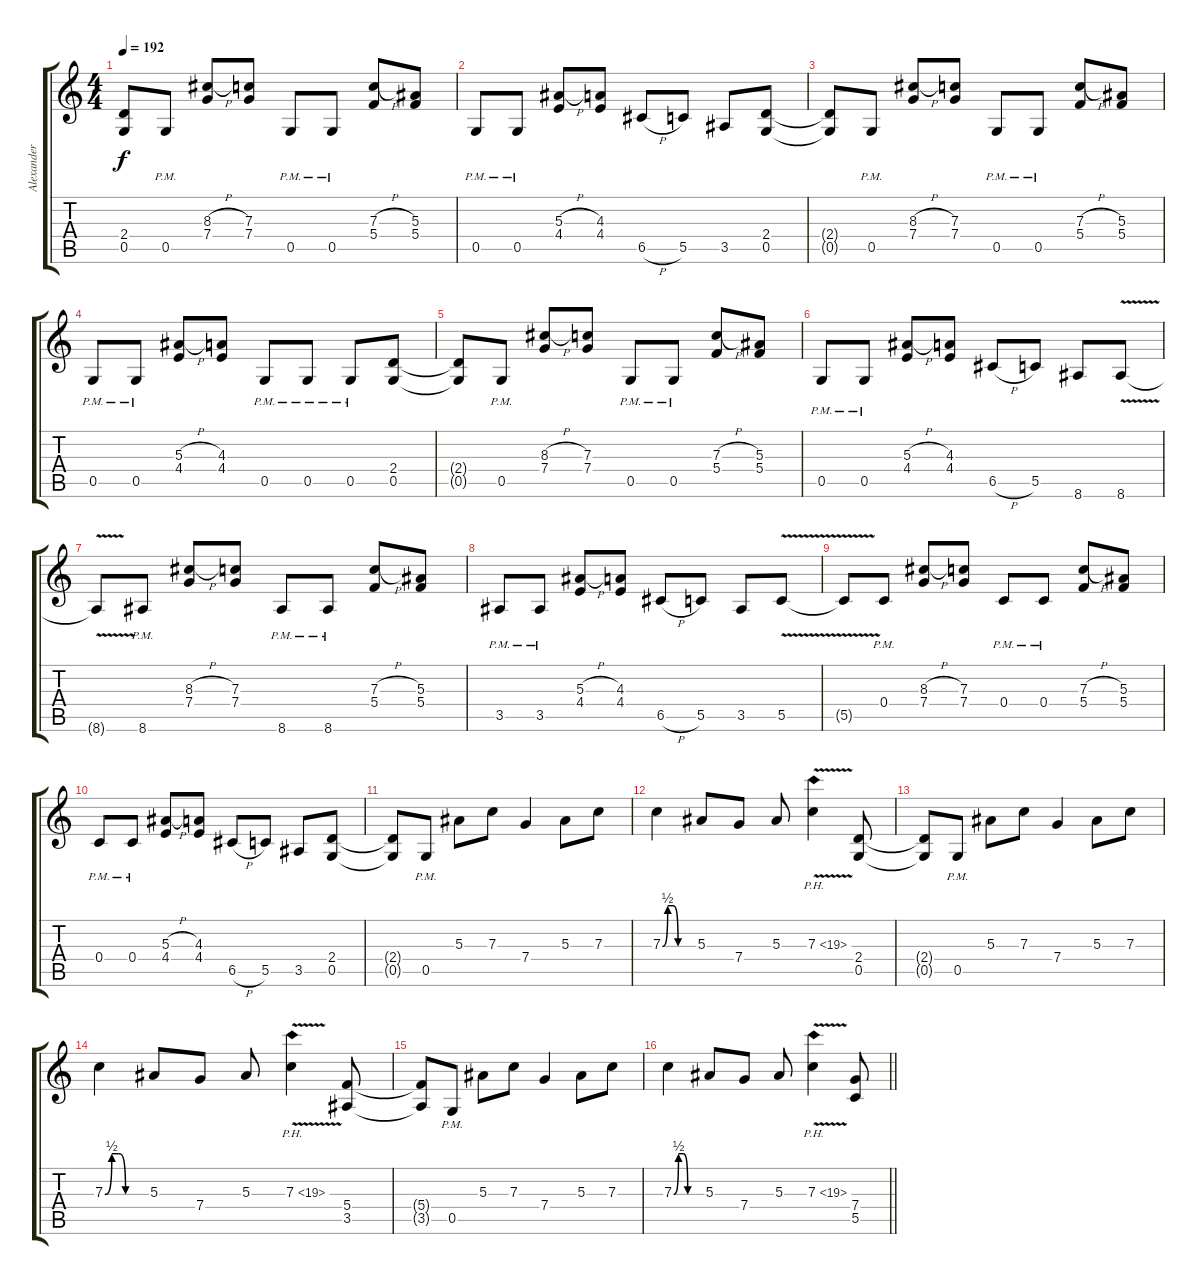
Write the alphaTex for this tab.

\track ("Alexander Nunez" "Alexander ") {instrument distortionguitar}
\staff {score tabs}
\tuning (D4 A3 F3 C3 G2 D2) {hide}
\ts (4 4)
\tempo 192
\clef g2
\ks c
(2.4{t} 0.5{t}).8{dy f} 0.5{pm}.8 (8.3{h} 7.4).8 (7.3 7.4).8 0.5{pm}.8 0.5{pm}.8 (7.3{h} 5.4).8 (5.3 5.4).8 |
0.5{pm}.8 0.5{pm}.8 (5.3{h} 4.4).8 (4.3 4.4).8 6.5{h}.8 5.5.8 3.5.8 (2.4 0.5).8 |
(2.4{t} 0.5{t}).8 0.5{pm}.8 (8.3{h} 7.4).8 (7.3 7.4).8 0.5{pm}.8 0.5{pm}.8 (7.3{h} 5.4).8 (5.3 5.4).8 |
0.5{pm}.8 0.5{pm}.8 (5.3{h} 4.4).8 (4.3 4.4).8 0.5{pm}.8 0.5{pm}.8 0.5{pm}.8 (2.4 0.5).8 |
(2.4{t} 0.5{t}).8 0.5{pm}.8 (8.3{h} 7.4).8 (7.3 7.4).8 0.5{pm}.8 0.5{pm}.8 (7.3{h} 5.4).8 (5.3 5.4).8 |
0.5{pm}.8 0.5{pm}.8 (5.3{h} 4.4).8 (4.3 4.4).8 6.5{h}.8 5.5.8 8.6.8 8.6{v}.8 |
8.6{t}.8 8.6{pm}.8 (8.3{h} 7.4).8 (7.3 7.4).8 8.6{pm}.8 8.6{pm}.8 (7.3{h} 5.4).8 (5.3 5.4).8 |
3.5{pm}.8 3.5{pm}.8 (5.3{h} 4.4).8 (4.3 4.4).8 6.5{h}.8 5.5.8 3.5.8 5.5{v}.8 |
5.5{t}.8 0.4{pm}.8 (8.3{h} 7.4).8 (7.3 7.4).8 0.4{pm}.8 0.4{pm}.8 (7.3{h} 5.4).8 (5.3 5.4).8 |
0.4{pm}.8 0.4{pm}.8 (5.3{h} 4.4).8 (4.3 4.4).8 6.5{h}.8 5.5.8 3.5.8 (2.4 0.5).8 |
(2.4{t} 0.5{t}).8 0.5{pm}.8 5.3.8 7.3.8 7.4.4 5.3.8 7.3.8 |
7.3{be (custom 0 0 10 2 20 2 30 0 60 0)}.4 5.3.8 7.4.8 5.3.8 7.3{ph 12 v}.4 (2.4 0.5).8 |
(2.4{t} 0.5{t}).8 0.5{pm}.8 5.3.8 7.3.8 7.4.4 5.3.8 7.3.8 |
7.3{be (custom 0 0 10 2 20 2 30 0 60 0)}.4 5.3.8 7.4.8 5.3.8 7.3{ph 12 v}.4 (5.4 3.5).8 |
(5.4{t} 3.5{t}).8 0.5{pm}.8 5.3.8 7.3.8 7.4.4 5.3.8 7.3.8 |
\barLineRight lightlight
7.3{be (custom 0 0 10 2 20 2 30 0 60 0)}.4 5.3.8 7.4.8 5.3.8 7.3{ph 12 v}.4 (7.4 5.5).8
